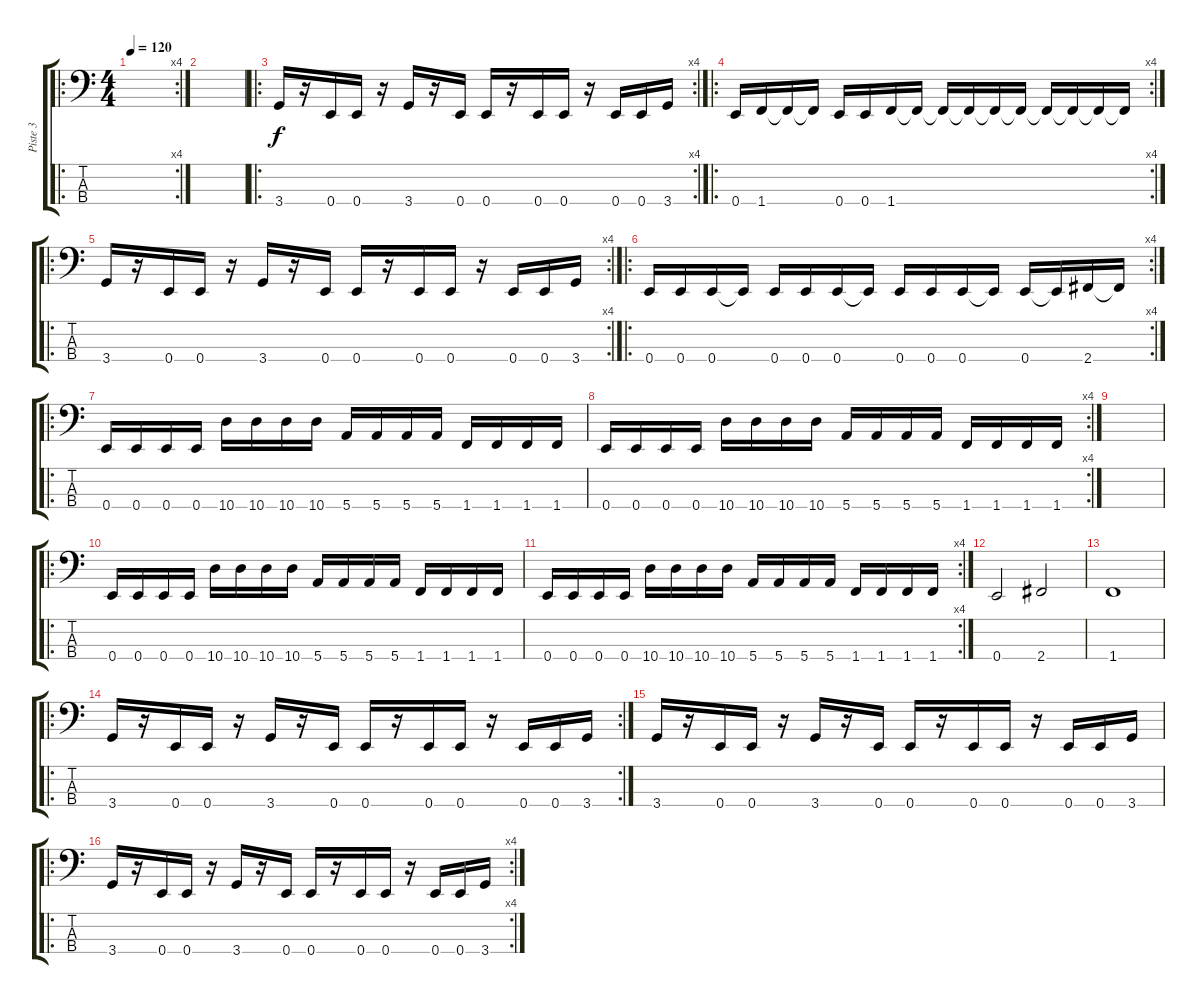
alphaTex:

\track ("Piste 3" "Piste 3") {instrument electricbassfinger}
\staff {score tabs}
\tuning (G2 D2 A1 E1) {hide}
\ro
\rc 4
\ts (4 4)
\tempo 120
\clef f4
\ks c
|
|
\ro
\rc 4
3.4.16 r.16 0.4.16 0.4.16 r.16 3.4.16 r.16 0.4.16 0.4.16 r.16 0.4.16 0.4.16 r.16 0.4.16 0.4.16 3.4.16 |
\ro
\rc 4
0.4.16 1.4.16 1.4{t}.16 1.4{t}.16 0.4.16 0.4.16 1.4.16 1.4{t}.16 1.4{t}.16 1.4{t}.16 1.4{t}.16 1.4{t}.16 1.4{t}.16 1.4{t}.16 1.4{t}.16 1.4{t}.16 |
\ro
\rc 4
3.4.16 r.16 0.4.16 0.4.16 r.16 3.4.16 r.16 0.4.16 0.4.16 r.16 0.4.16 0.4.16 r.16 0.4.16 0.4.16 3.4.16 |
\ro
\rc 4
0.4.16 0.4.16 0.4.16 0.4{t}.16 0.4.16 0.4.16 0.4.16 0.4{t}.16 0.4.16 0.4.16 0.4.16 0.4{t}.16 0.4.16 0.4{t}.16 2.4.16 2.4{t}.16 |
\ro
0.4.16 0.4.16 0.4.16 0.4.16 10.4.16 10.4.16 10.4.16 10.4.16 5.4.16 5.4.16 5.4.16 5.4.16 1.4.16 1.4.16 1.4.16 1.4.16 |
\rc 4
0.4.16 0.4.16 0.4.16 0.4.16 10.4.16 10.4.16 10.4.16 10.4.16 5.4.16 5.4.16 5.4.16 5.4.16 1.4.16 1.4.16 1.4.16 1.4.16 |
|
\ro
0.4.16 0.4.16 0.4.16 0.4.16 10.4.16 10.4.16 10.4.16 10.4.16 5.4.16 5.4.16 5.4.16 5.4.16 1.4.16 1.4.16 1.4.16 1.4.16 |
\rc 4
0.4.16 0.4.16 0.4.16 0.4.16 10.4.16 10.4.16 10.4.16 10.4.16 5.4.16 5.4.16 5.4.16 5.4.16 1.4.16 1.4.16 1.4.16 1.4.16 |
0.4.2{instrument electricbasspick} 2.4.2 |
1.4.1 |
\ro
\rc 2
3.4.16 r.16 0.4.16 0.4.16 r.16 3.4.16 r.16 0.4.16 0.4.16 r.16 0.4.16 0.4.16 r.16 0.4.16 0.4.16 3.4.16 |
3.4.16 r.16 0.4.16 0.4.16 r.16 3.4.16 r.16 0.4.16 0.4.16 r.16 0.4.16 0.4.16 r.16 0.4.16 0.4.16 3.4.16 |
\ro
\rc 4
3.4.16 r.16 0.4.16 0.4.16 r.16 3.4.16 r.16 0.4.16 0.4.16 r.16 0.4.16 0.4.16 r.16 0.4.16 0.4.16 3.4.16
